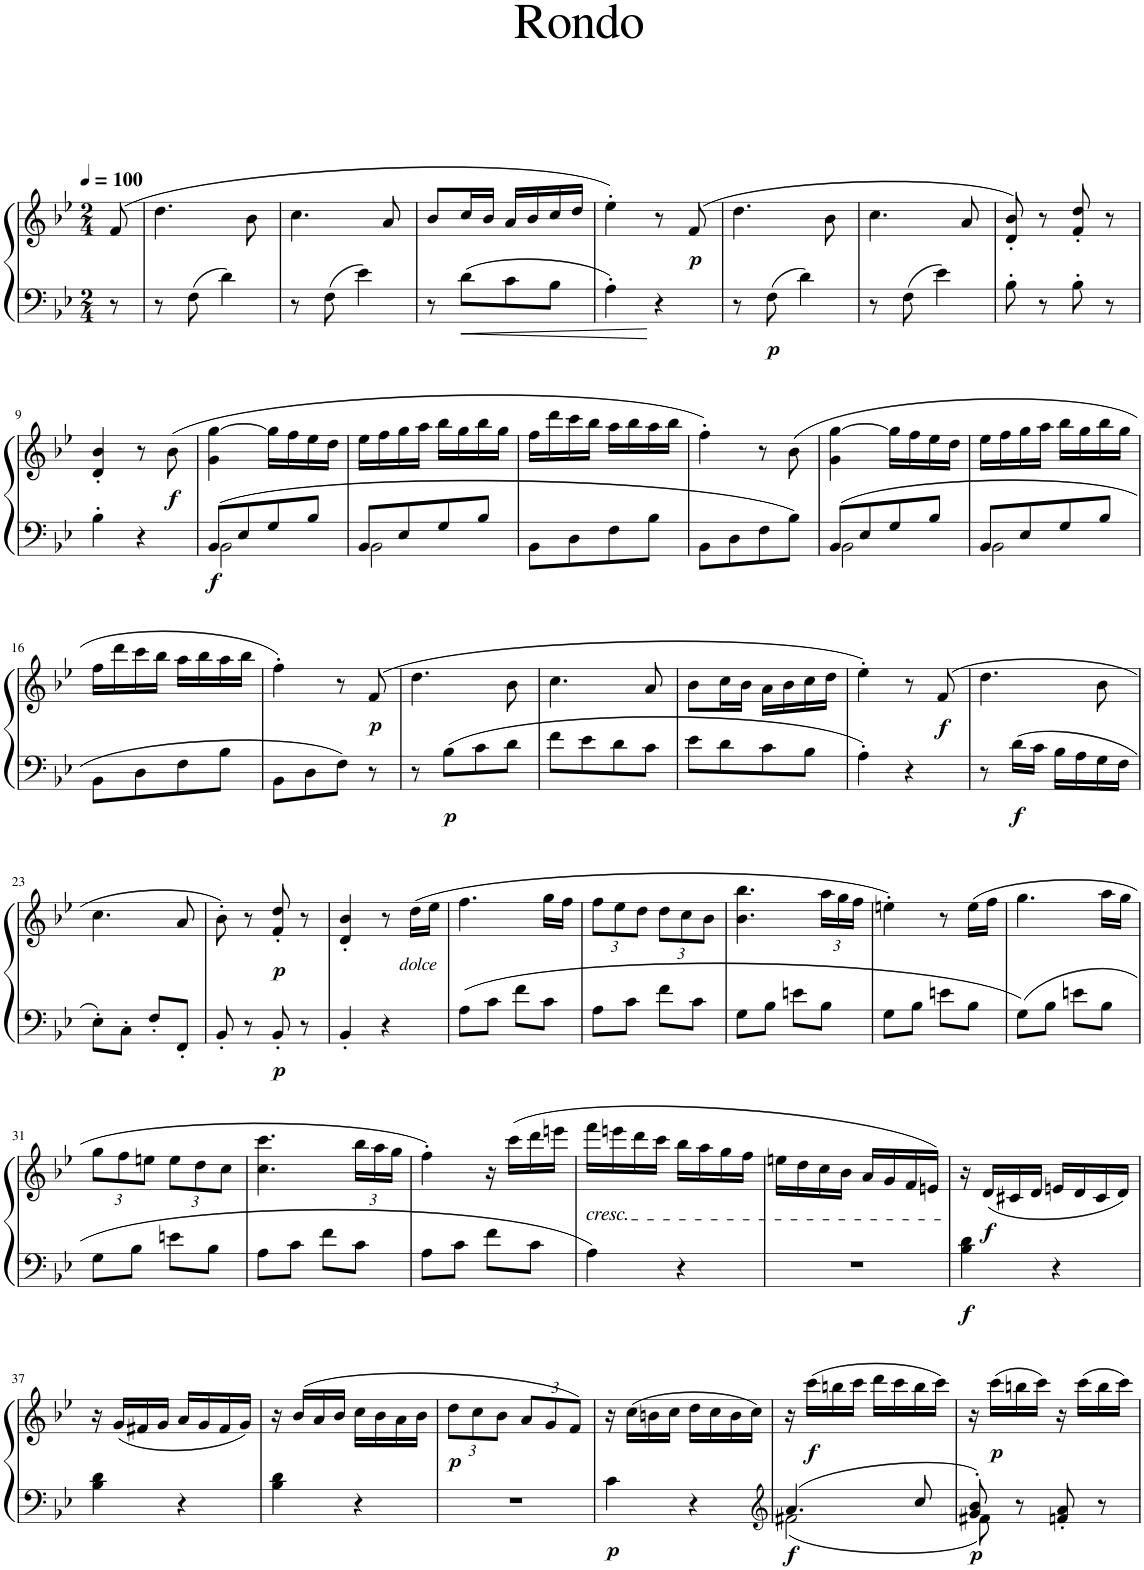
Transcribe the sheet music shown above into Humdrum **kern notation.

**kern	**kern	**dynam
*part1	*part1	*part1
*staff2	*staff1	*staff1/2
*I"Piano	*	*
*I'Pno.	*	*
*clefF4	*clefG2	*
*k[b-e-]	*k[b-e-]	*
*M2/4	*M2/4	*
*MM100	*MM100	*
=1	=1	=1
8r	(8f/	.
=2	=2	=2
8r	4.dd\	.
8F\	.	.
4d\	.	.
.	8b-\	.
=3	=3	=3
8r	4.cc\	.
8F\	.	.
4e-\	.	.
.	8a/	.
=4	=4	=4
8r	8b-/L	.
8d\L	16cc/L	.
.	16b-/JJ	.
8c\	16a/LL	.
.	16b-/	.
8B-\J	16cc/	.
.	16dd/JJ	.
=5	=5	=5
4A'\	4ee-'\)	.
4r	8r	.
!	!	!LO:DY:b
.	(8f/	p
=6	=6	=6
8r	4.dd\	.
!	!	!LO:DY:b=2
8F\	.	p
4d\	.	.
.	8b-\	.
=7	=7	=7
8r	4.cc\	.
8F\	.	.
4e-\	.	.
.	8a/	.
=8	=8	=8
8B-'\	8d/' 8b-/')	.
8r	8r	.
8B-'\	8f/' 8dd/'	.
8r	8r	.
!!LO:LB:g=z
=9	=9	=9
4B-'\	4d/' 4b-/'	.
4r	8r	.
!	!	!LO:DY:b
.	(8b-\	f
=10	=10	=10
*^	*	*
!	!	!	!LO:DY:b=2
8BB-/L	2BB-\	4g\ [4gg\	f
8E-/	.	.	.
8G/	.	16gg\LL]	.
.	.	16ff\	.
8B-/J	.	16ee-\	.
.	.	16dd\JJ	.
=11	=11	=11	=11
8BB-/L	2BB-\	16ee-\LL	.
.	.	16ff\	.
8E-/	.	16gg\	.
.	.	16aa\JJ	.
8G/	.	16bb-\LL	.
.	.	16gg\	.
8B-/J	.	16bb-\	.
.	.	16gg\JJ	.
*v	*v	*	*
=12	=12	=12
8BB-\L	16ff\LL	.
.	16ddd\	.
8D\	16ccc\	.
.	16bb-\JJ	.
8F\	16aa\LL	.
.	16bb-\	.
8B-\J	16aa\	.
.	16bb-\JJ	.
=13	=13	=13
8BB-\L	4ff'\)	.
8D\	.	.
8F\	8r	.
8B-\J	(8b-\	.
=14	=14	=14
*^	*	*
8BB-/L	2BB-\	4g\ [4gg\	.
8E-/	.	.	.
8G/	.	16gg\LL]	.
.	.	16ff\	.
8B-/J	.	16ee-\	.
.	.	16dd\JJ	.
=15	=15	=15	=15
8BB-/L	2BB-\	16ee-\LL	.
.	.	16ff\	.
8E-/	.	16gg\	.
.	.	16aa\JJ	.
8G/	.	16bb-\LL	.
.	.	16gg\	.
8B-/J	.	16bb-\	.
.	.	16gg\JJ	.
*v	*v	*	*
!!LO:LB:g=z
=16	=16	=16
8BB-\L	16ff\LL	.
.	16ddd\	.
8D\	16ccc\	.
.	16bb-\JJ	.
8F\	16aa\LL	.
.	16bb-\	.
8B-\J	16aa\	.
.	16bb-\JJ	.
=17	=17	=17
8BB-\L	4ff'\)	.
8D\	.	.
8F\J	8r	.
!	!	!LO:DY:b
8r	(8f/	p
=18	=18	=18
8r	4.dd\	.
!	!	!LO:DY:b=2
8B-\L	.	p
8c\	.	.
8d\J	8b-\	.
=19	=19	=19
8f\L	4.cc\	.
8e-\	.	.
8d\	.	.
8c\J	8a/	.
=20	=20	=20
8e-\L	8b-\L	.
8d\	16cc\L	.
.	16b-\JJ	.
8c\	16a\LL	.
.	16b-\	.
8B-\J	16cc\	.
.	16dd\JJ	.
=21	=21	=21
4A'\	4ee-'\)	.
4r	8r	.
!	!	!LO:DY:b
.	(8f/	f
=22	=22	=22
8r	4.dd\	.
!	!	!LO:DY:b=2
16d\LL	.	f
16c\JJ	.	.
16B-\LL	.	.
16A\	.	.
16G\	8b-\	.
16F\JJ	.	.
!!LO:LB:g=z
=23	=23	=23
8E-'\L	4.cc\	.
8C'\J	.	.
8F'/L	.	.
8FF'/J	8a/	.
=24	=24	=24
8BB-'/	8b-'\)	.
8r	8r	.
!	!	!LO:DY:b=2
!	!	!LO:DY:n=1:b
8BB-'/	8f/' 8dd/'	p p
8r	8r	.
=25	=25	=25
4BB-'/	4d/' 4b-/'	.
4r	8r	.
!	!LO:TX:b:i:t=dolce	!
.	(16dd\LL	.
.	16ee-\JJ	.
=26	=26	=26
8A\L	4.ff\	.
8c\J	.	.
8f\L	.	.
8c\J	16gg\LL	.
.	16ff\JJ	.
=27	=27	=27
*	*Xbrackettup	*
8A\L	12ff\L	.
.	12ee-\	.
8c\J	.	.
.	12dd\J	.
8f\L	12dd\L	.
.	12cc\	.
8c\J	.	.
.	12b-\J	.
=28	=28	=28
8G\L	4.b-\ 4.bb-\	.
8B-\J	.	.
8en\L	.	.
8B-\J	24aa\LL	.
.	24gg\	.
.	24ff\JJ	.
=29	=29	=29
8G\L	4een'\)	.
8B-\J	.	.
8en\L	8r	.
8B-\J	(16ee\LL	.
.	16ff\JJ	.
=30	=30	=30
8G\L	4.gg\	.
8B-\J	.	.
8en\L	.	.
8B-\J	16aa\LL	.
.	16gg\JJ	.
!!LO:LB:g=z
=31	=31	=31
8G\L	12gg\L	.
.	12ff\	.
8B-\J	.	.
.	12een\J	.
8en\L	12ee\L	.
.	12dd\	.
8B-\J	.	.
.	12cc\J	.
=32	=32	=32
8A\L	4.cc\ 4.ccc\	.
8c\J	.	.
8f\L	.	.
8c\J	24bb-\LL	.
.	24aa\	.
.	24gg\JJ	.
=33	=33	=33
8A\L	4ff'\)	.
8c\J	.	.
8f\L	16r	.
.	(16ccc\LL	.
8c\J	16ddd\	.
.	16eeen\JJ	.
=34	=34	=34
!	!LO:TX:b:i:t=cresc.	!
4A\	16fff\LL	.
.	16eeen\	.
.	16ddd\	.
.	16ccc\JJ	.
4r	16bb-\LL	.
.	16aa\	.
.	16gg\	.
.	16ff\JJ	.
=35	=35	=35
2r	16een\LL	.
.	16dd\	.
.	16cc\	.
.	16b-\JJ	.
.	16a/LL	.
.	16g/	.
.	16f/	.
.	16en/JJ)	.
=36	=36	=36
!	!	!LO:DY:b=2
4B-\ 4d\	16r	f
!	!	!LO:DY:b
.	(16d/LL	f
.	16c#X/	.
.	16d/JJ	.
4r	16en/LL	.
.	16d/	.
.	16c#/	.
.	16d/JJ)	.
!!LO:LB:g=z
=37	=37	=37
4B-\ 4d\	16r	.
.	(16g/LL	.
.	16f#X/	.
.	16g/JJ	.
4r	16a/LL	.
.	16g/	.
.	16f#/	.
.	16g/JJ)	.
=38	=38	=38
4B-\ 4d\	16r	.
.	(16b-/LL	.
.	16a/	.
.	16b-/JJ	.
4r	16cc\LL	.
.	16b-\	.
.	16a\	.
.	16b-\JJ	.
=39	=39	=39
!	!	!LO:DY:b
2r	12dd\L	p
.	12cc\	.
.	12b-\J	.
.	12a/L	.
.	12g/	.
.	12f/J)	.
=40	=40	=40
!	!	!LO:DY:b=2
4c\	16r	p
.	(16cc\LL	.
.	16bn\	.
.	16cc\JJ	.
4r	16dd\LL	.
.	16cc\	.
.	16b\	.
.	16cc\JJ)	.
=41	=41	=41
*clefG2	*	*
*^	*	*
!	!	!	!LO:DY:b=2
4.a/	2f#X\	16r	f
!	!	!	!LO:DY:b
.	.	(16ccc\LL	f
.	.	16bbn\	.
.	.	16ccc\JJ	.
.	.	16ddd\LL	.
.	.	16ccc\	.
8cc/	.	16bb\	.
.	.	16ccc\JJ)	.
=42	=42	=42	=42
!	!	!	!LO:DY:b=2
8g/' 8b-/'	8f#X\	16r	p
!	!	!	!LO:DY:b
.	.	(16ccc\LL	p
8r	4.ryy	16bbn\	.
.	.	16ccc\JJ)	.
8fn/' 8a/'	.	16r	.
.	.	(16ccc\LL	.
8r	.	16bb\	.
.	.	16ccc\JJ)	.
*v	*v	*	*
=	=	=
*-	*-	*-
